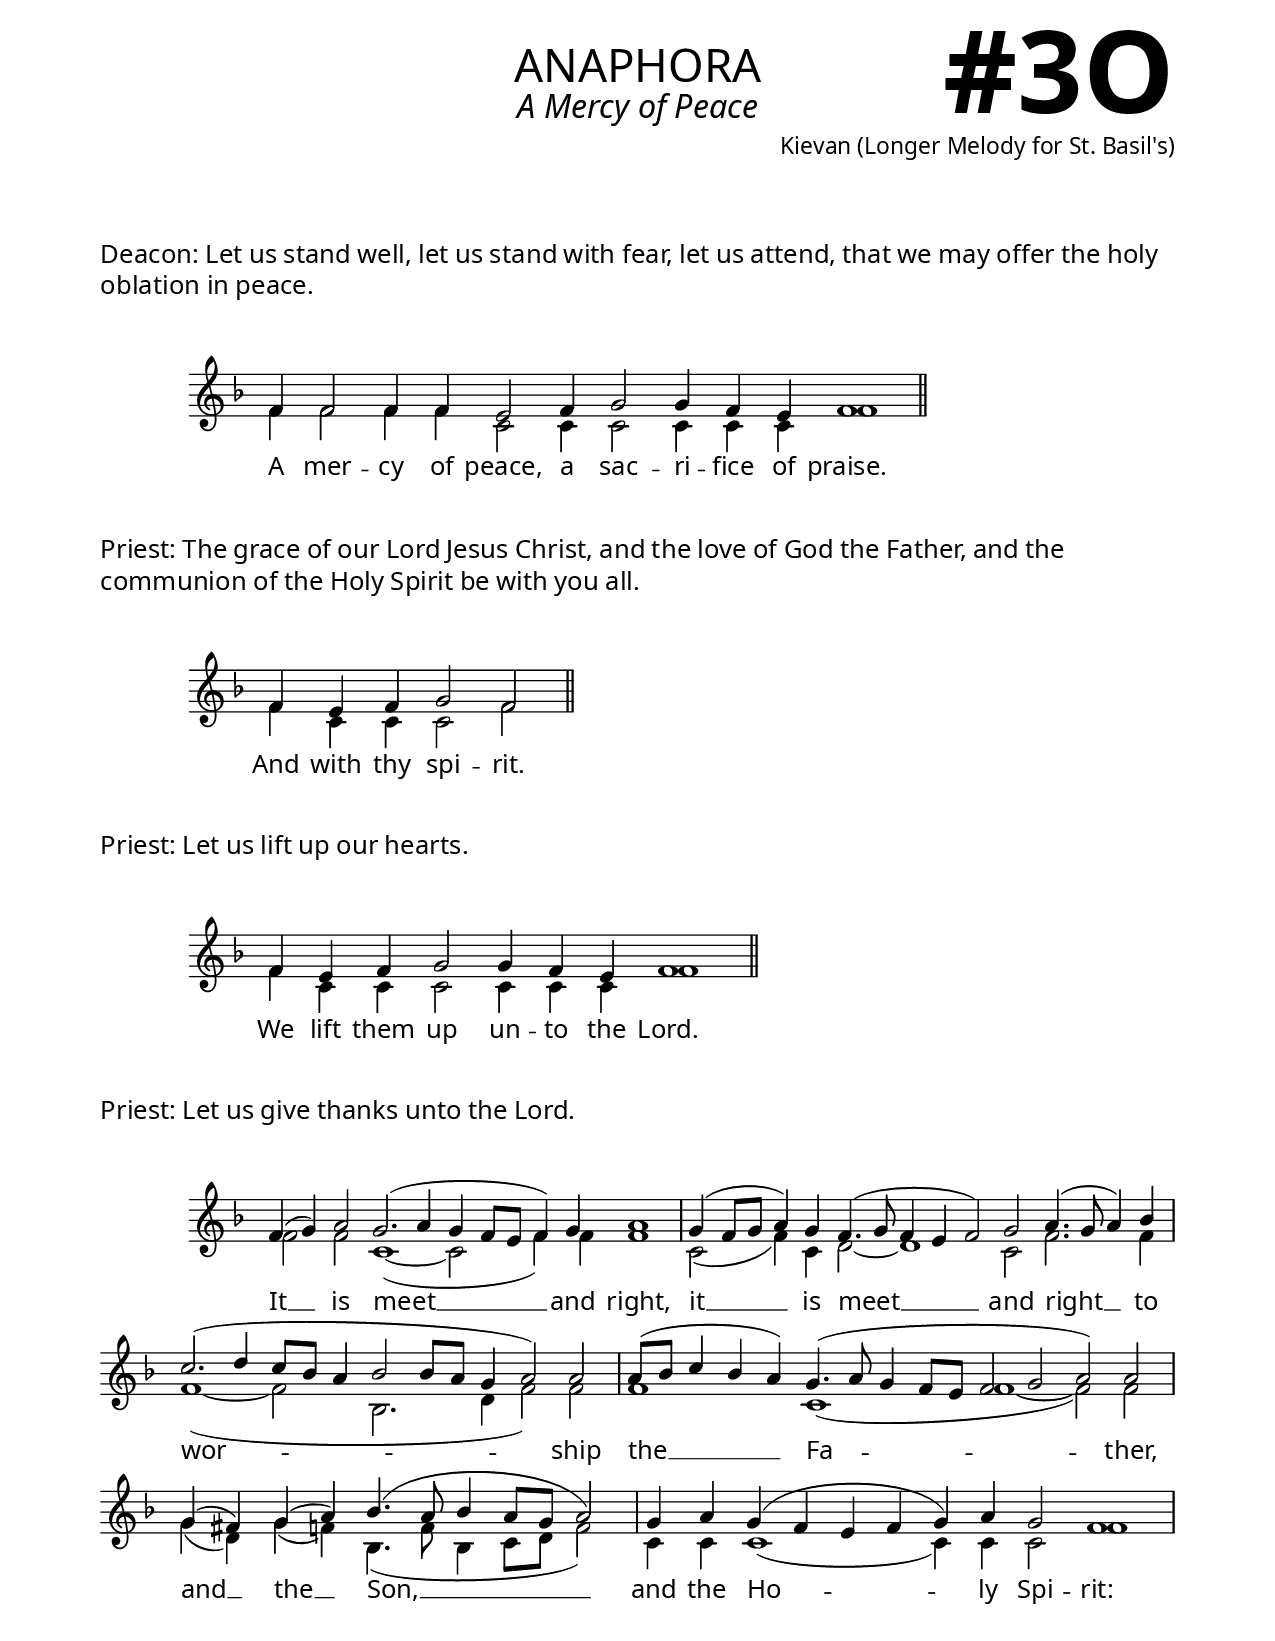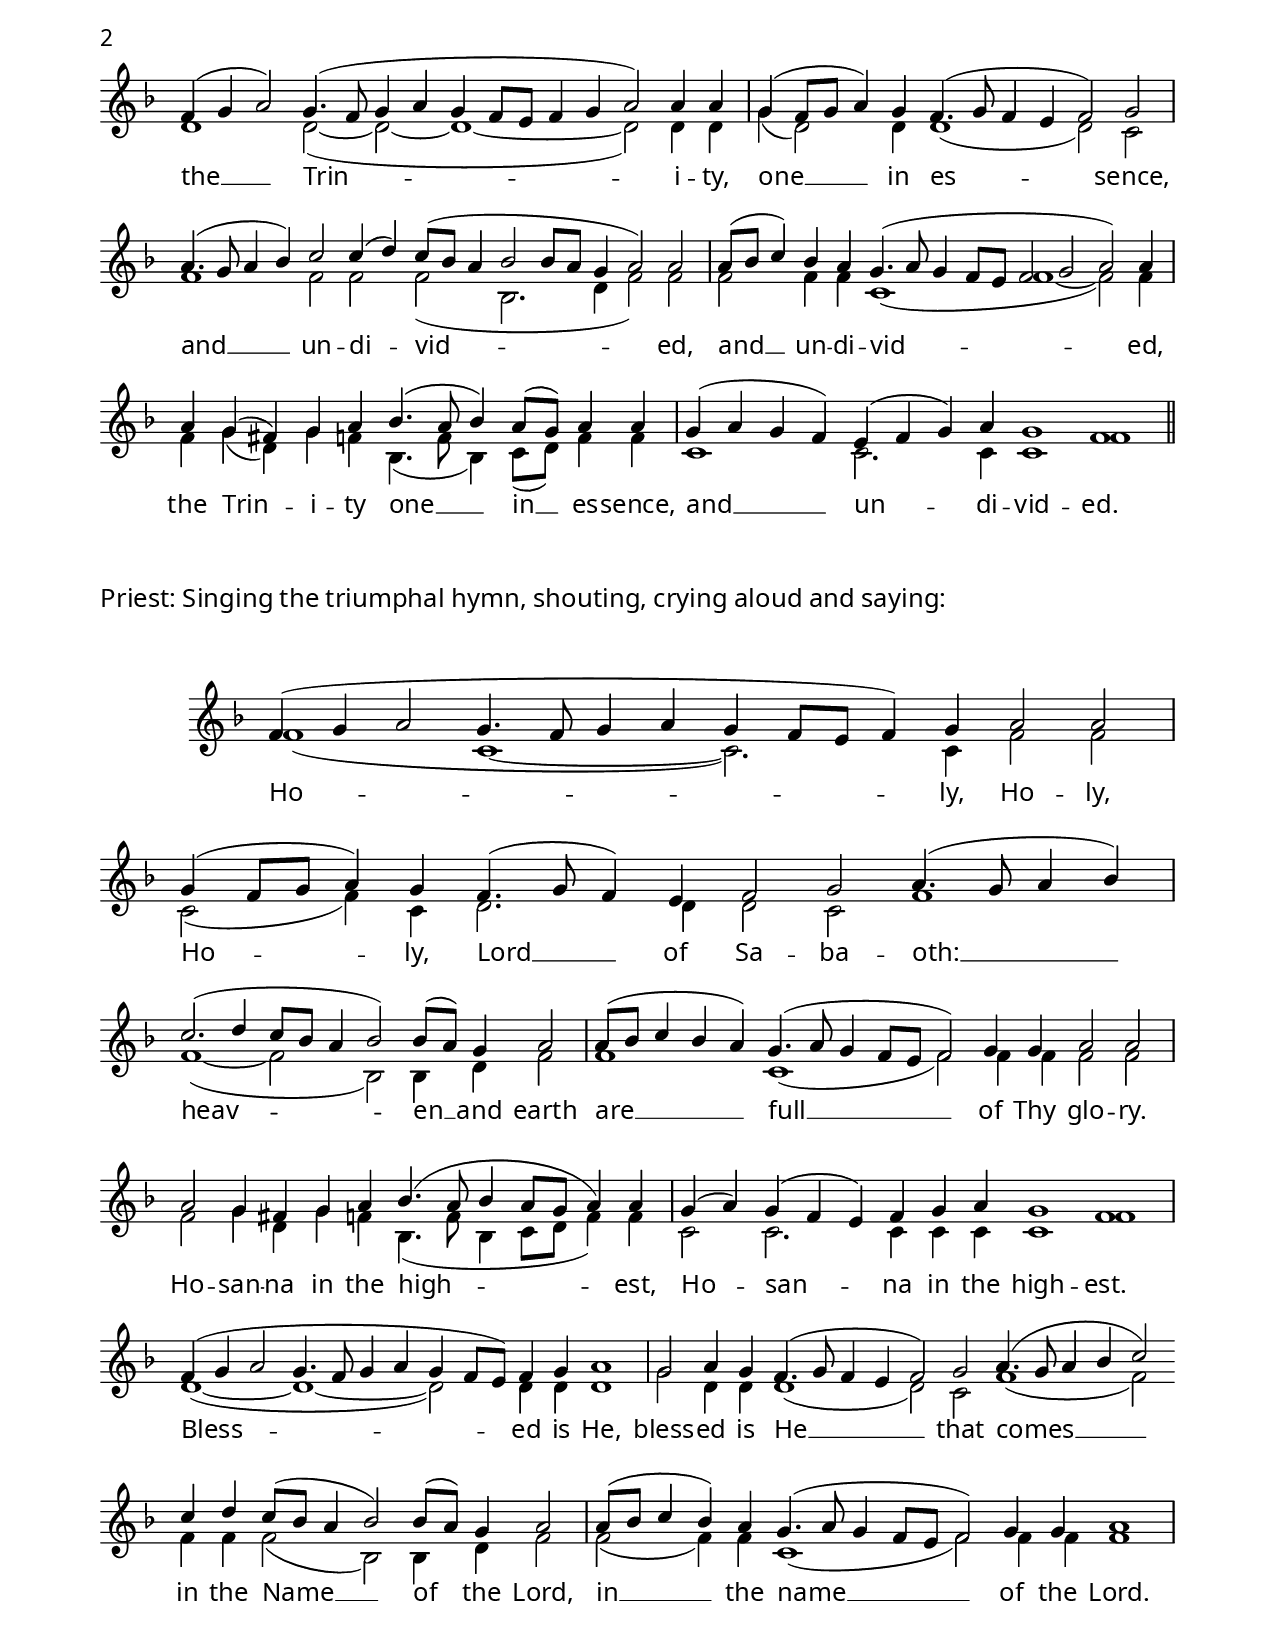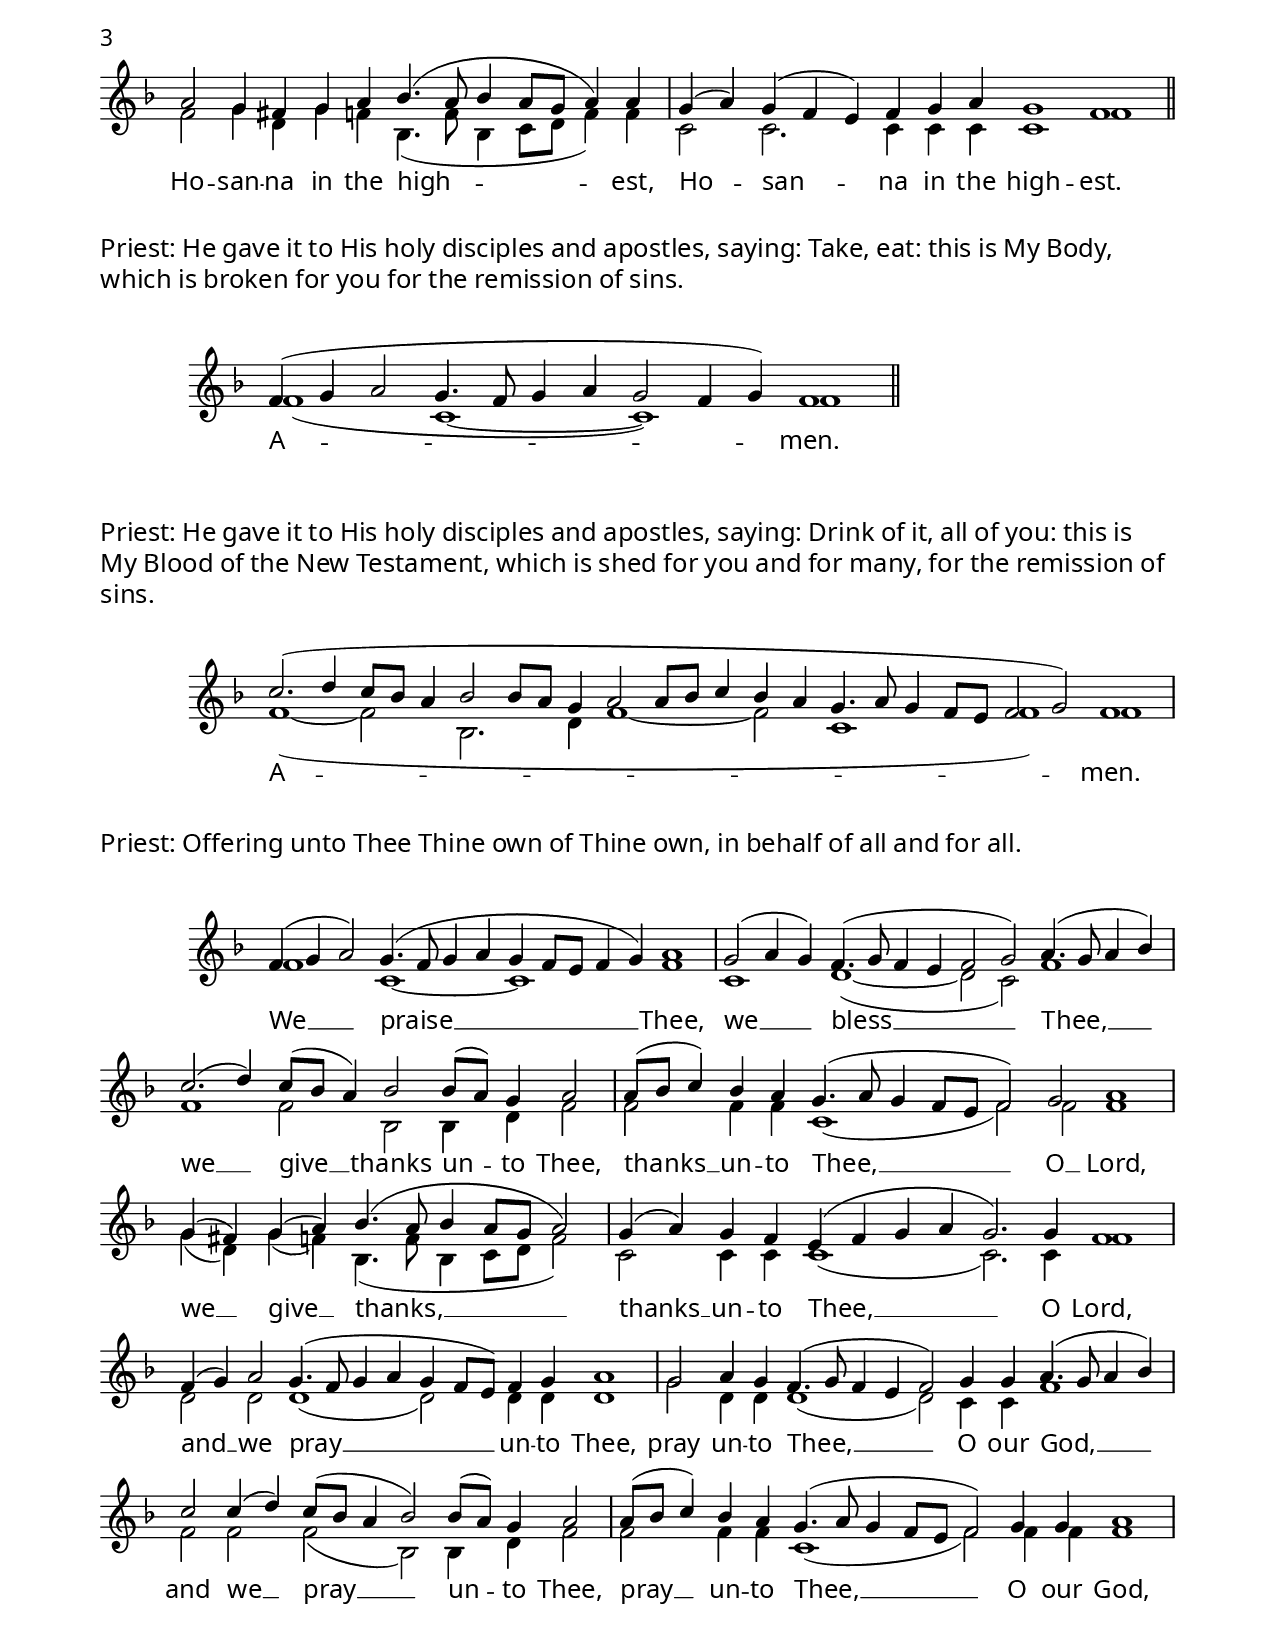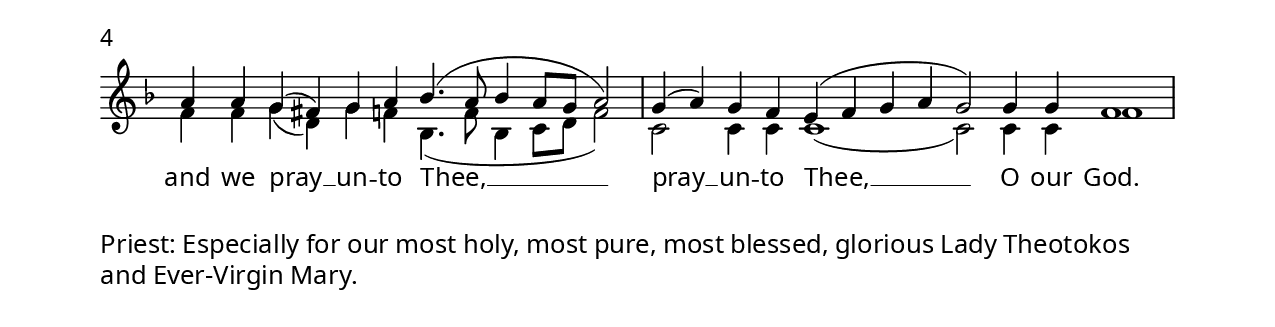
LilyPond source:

\version "2.24.4"

\header {
    title = "anaphora"
    subtitle = "A Mercy of Peace"
    composer = "Kievan (Longer Melody for St. Basil's)"
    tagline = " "
}


bindernumber = \markup {
    \override #'(font-name . "Goudy Old Style Bold")

    \fontsize #14 "#3O" 
     }


subTitleFont = \markup {\fill-line {
                \fontsize #3 \override #'(font-name . "EB Garamond Italic")
                \fromproperty #'header:subtitle
                }}

titleFont = \markup {\fill-line {
                \fontsize #8 \caps
                \override #'(font-name . "EB Garamond")
                \fromproperty #'header:title
                }}

\paper {
    #(set-paper-size "letter")
    page-breaking = #ly:optimal-breaking
    ragged-last-bottom = ##t
    right-margin = 17\mm
    left-margin = 17\mm
    #(define fonts
        (set-global-fonts
            #:roman "EB Garamond SemiBold"
    ))
    bookTitleMarkup = \markup \null
    oddHeaderMarkup = \markup {
        \override #'(baseline-skip . 3.5) \fill-line {
            \if \on-first-page  %version 2.23.4
            % \raise #8 \fromproperty #'header:dedication % to ajust and uncomment for dedication
            \if \on-first-page %version 2.23.4
            \raise #3 % to ajust
            \column {
                \titleFont
                \subTitleFont
                \fill-line {
                \smaller \bold
                \fromproperty #'header:subsubtitle
                }
                \fill-line {
                \large \override #'(font-name . "EB Garamond")
                \fromproperty #'header:poet
                { \large \bold \fromproperty #'header:instrument }
                \override #'(font-name . "EB Garamond Medium") \fromproperty #'header:composer
                }
                \fill-line {
                \fromproperty #'header:meter
                \fromproperty #'header:arranger
                }
            }
            \if \on-first-page
                \right-align \bindernumber

        }
        \raise #5
        \if \should-print-page-number %version 2.23.4
        % \if \should-print-page-number  %version 2.23.3
        \fromproperty #'page:page-number-string
    }
    evenHeaderMarkup = \oddHeaderMarkup

}

#(define-markup-command (ebregular layout props text)
   (markup?)
   (interpret-markup layout props
     (markup #:override '(font-name . "EB Garamond") text )))

\markup \vspace #2
\markup \wordwrap {\larger {  Deacon: \ebregular{Let us stand well, let us stand with fear, let us attend, that we may offer the holy oblation in peace.}}}
\markup \vspace #1


\version "2.24.4"




keyTime = { \key f \major}
cadenzaMeasure = {
  \cadenzaOff
  \partial 1024 s1024
  \cadenzaOn

}

SopMusic    = \relative { 
    \override Score.BarNumber.break-visibility = #all-visible
    \cadenzaOn
    f'4 f2 f4 f e2
    f4 g2 g4 f e f1 \cadenzaMeasure \section
}

BassMusic   = \relative {
    \override Score.BarNumber.break-visibility = #all-visible
    \cadenzaOn
    f'4 f2 f4 f c2 
    c4 c2 c4 c c f1

}

VerseOne = \lyricmode {
    A mer -- cy of peace,
    a sac -- ri -- fice of praise.
    }


\score {
    \new Staff %\with {midiInstrument = "choir aahs"} 
    <<
        \clef "treble"
        \new Voice = "Sop"  { \voiceOne \keyTime \SopMusic}
        \new Voice = "Bass"  { \voiceTwo \keyTime \BassMusic}

        \new Lyrics \lyricsto "Sop" { \VerseOne }
    >>
    \layout {
    \context {
        \Score
            \omit BarNumber
            \override SpacingSpanner.common-shortest-duration = #(ly:make-moment 1/16)
    }
    \context {
        \Staff
            \remove Time_signature_engraver
    }
    \context {
        \Lyrics
            \override LyricSpace.minimum-distance = #1.0
    }
    }
    \midi {
        \tempo 4 = 120
    }
}







\markup \vspace #1
\markup \wordwrap {\larger {  Priest: \ebregular{The grace of our Lord Jesus Christ, and the love of God the Father, and the communion of the Holy Spirit be with you all.}}}
\markup \vspace #1

\version "2.24.4"




keyTime = { \key f \major}
cadenzaMeasure = {
  \cadenzaOff
  \partial 1024 s1024
  \cadenzaOn

}

SopMusic    = \relative { 
    \override Score.BarNumber.break-visibility = #all-visible
    \cadenzaOn
    f'4 e f g2 f \cadenzaMeasure \section

}

BassMusic   = \relative {
    \override Score.BarNumber.break-visibility = #all-visible
    \cadenzaOn
    f'4 c c c2 f \cadenzaMeasure \section
}

VerseOne = \lyricmode {
    And with thy spi -- rit.
    }


\score {
    \new Staff % \with {midiInstrument = "choir aahs"} 
    <<
        \clef "treble"
        \new Voice = "Sop"  { \voiceOne \keyTime \SopMusic}
        \new Voice = "Bass"  { \voiceTwo \keyTime \BassMusic}

        \new Lyrics \lyricsto "Sop" { \VerseOne }
    >>
    \layout {
    \context {
        \Score
            \omit BarNumber
            \override SpacingSpanner.common-shortest-duration = #(ly:make-moment 1/16)

    }
    \context {
        \Staff
            \remove Time_signature_engraver
    }
    \context {
        \Lyrics
            \override LyricSpace.minimum-distance = #1.0
    }
    }
    \midi {
        \tempo 4 = 120
    }
}







\markup \vspace #1
\markup \wordwrap {\larger {  Priest: \ebregular{Let us lift up our hearts.}}}
\markup \vspace #1

\version "2.24.4"




keyTime = { \key f \major}
cadenzaMeasure = {
  \cadenzaOff
  \partial 1024 s1024
  \cadenzaOn

}

SopMusic    = \relative { 
    \override Score.BarNumber.break-visibility = #all-visible
    \cadenzaOn
    f'4 e f g2 g4 f e f1 \cadenzaMeasure \section

}

BassMusic   = \relative {
    \override Score.BarNumber.break-visibility = #all-visible
    \cadenzaOn
    f'4 c c c2 c4 c c f1 \cadenzaMeasure \section
}

VerseOne = \lyricmode {
    We lift them up un -- to the Lord.
    }


\score {
    \new Staff %\with {midiInstrument = "choir aahs"} 
    <<
        \clef "treble"
        \new Voice = "Sop"  { \voiceOne \keyTime \SopMusic}
        \new Voice = "Bass"  { \voiceTwo \keyTime \BassMusic}

        \new Lyrics \lyricsto "Sop" { \VerseOne }
    >>
    \layout {
    \context {
        \Score
            \omit BarNumber
            \override SpacingSpanner.common-shortest-duration = #(ly:make-moment 1/16)

    }
    \context {
        \Staff
            \remove Time_signature_engraver
    }
    \context {
        \Lyrics
            \override LyricSpace.minimum-distance = #1.0
    }
    }
    \midi {
        \tempo 4 = 120
    }
}







\markup \vspace #1
\markup \wordwrap {\larger {  Priest: \ebregular{Let us give thanks unto the Lord.}}}
\markup \vspace #1

\version "2.24.4"




keyTime = { \key f \major}
cadenzaMeasure = {
    \cadenzaOff
    \partial 1024 s1024
    \cadenzaOn
}

SopMusic    = \relative { 
    \override Score.BarNumber.break-visibility = #all-visible
    \cadenzaOn
    f'4( g) a2 g2.( a4 g f8[ e] f4) g a1 \cadenzaMeasure
    g4( f8[ g] a4) g f4.( g8 f4 e f2) g a4.( g8 a4) bes \cadenzaMeasure
    c2.( d4 c8[ bes] a4 bes2 bes8[ a] g4 a2) a \cadenzaMeasure
    a8([ bes] c4 bes a) g4.( a8 g4 f8[ e] f2 g a) a \cadenzaMeasure

    g4( fis) g( a) bes4.( a8 bes4 a8[ g] a2) \cadenzaMeasure
    g4 a g( f e f g) a g2 f1 \cadenzaMeasure
    f4( g a2) g4.( f8 g4 a g f8[ e] f4 g a2) a4 a \cadenzaMeasure
    g4( f8[ g] a4) g f4.( g8 f4 e f2) g \cadenzaMeasure

    a4.( g8 a4 bes) c2 c4( d) c8([ bes] a4 bes2 bes8[ a] g4 a2) a \cadenzaMeasure
    a8([ bes] c4) bes a g4.( a8 g4 f8[ e] f2 g a) a4 \cadenzaMeasure
    a4 g( fis) g a bes4.( a8 bes4) a8([ g]) a4 a \cadenzaMeasure
    g4( a g f) e( f g) a g1 f \cadenzaMeasure \section
}

BassMusic   = \relative {
    \override Score.BarNumber.break-visibility = #all-visible
    \cadenzaOn
    f'2 f c1(~ c2 f4) f f1 \cadenzaMeasure
    c2( f4) c d2~ d1 c2 f2. f4 \cadenzaMeasure
    f1(~ f2 bes,2. d4 f2) f \cadenzaMeasure
    f1 c( f~ f2) f \cadenzaMeasure

    g4( d) g( f) bes,4.( f'8 bes,4 c8[ d] f2) \cadenzaMeasure
    c4 c c1( c4) c c2 f1 \cadenzaMeasure
    d1 d2(~ d~ d1~ d2) d4 d \cadenzaMeasure
    g4( d2) d4 d1( d2) c \cadenzaMeasure

    f1 f2 f f( bes,2. d4 f2) f \cadenzaMeasure
    f2 f4 f c1( f~ f2) f4 \cadenzaMeasure
    f4 g( d) g f bes,4.( f'8 bes,4) c8([ d]) f4 f \cadenzaMeasure
    c1 c2. c4 c1 f \cadenzaMeasure \section
}

VerseOne = \lyricmode {
    It __ is meet __ and right,
    it __ is meet __ and right __ to
    wor -- ship
    the __ Fa -- ther,

    and __ the __ Son, __
    and the Ho -- ly Spi -- rit:
    the __ Trin -- i -- ty,
    one __ in es -- sence,

    and __ un -- di -- vid -- ed,
    and __ un -- di -- vid -- ed,
    the Trin -- i -- ty one __ in __ es -- sence,
    and __ un -- di -- vid -- ed.

    }


\score {
    \new Staff % \with {midiInstrument = "choir aahs"} 
    <<
        \clef "treble"
        \new Voice = "Sop"  { \voiceOne \keyTime \SopMusic}
        \new Voice = "Bass"  { \voiceTwo \keyTime \BassMusic}

        \new Lyrics \lyricsto "Sop" { \VerseOne }
    >>
    \layout {
    \context {
        \Score
            \omit BarNumber
            \override SpacingSpanner.common-shortest-duration = #(ly:make-moment 1/16)

    }
    \context {
        \Staff
            \remove Time_signature_engraver
    }
    \context {
        \Lyrics
            \override LyricSpace.minimum-distance = #1.0
    }
    }
    \midi {
        \tempo 4 = 120
    }
}







\markup \vspace #1
\markup \wordwrap {\larger {  Priest: \ebregular{Singing the triumphal hymn, shouting, crying aloud and saying:}}}
\markup \vspace #1

\version "2.24.4"




keyTime = { \key f \major}
cadenzaMeasure = {
  \cadenzaOff
  \partial 1024 s1024
  \cadenzaOn

}

SopMusic    = \relative { 
    \override Score.BarNumber.break-visibility = #all-visible
    \cadenzaOn
    f'4( g a2 g4. f8 g4 a g f8[ e] f4) g a2 a \cadenzaMeasure
    g4( f8[ g] a4) g f4.( g8 f4) e4 f2 g a4.( g8 a4 bes) \cadenzaMeasure
    c2.( d4 c8[ bes] a4 bes2) bes8([ a]) g4 a2 \cadenzaMeasure
    a8([ bes] c4 bes a) g4.( a8 g4 f8[ e] f2) g4 g a2 a \cadenzaMeasure

    a2 g4 fis g a bes4.( a8 bes4 a8[ g] a4) a \cadenzaMeasure
    g4( a) g4( f e) f g a g1 f1 \cadenzaMeasure
    f4( g a2 g4. f8 g4 a g f8[ e]) f4 g a1 \cadenzaMeasure
    g2 a4 g f4.( g8 f4 e f2) g a4.( g8 a4 bes c2) \allowBreak
    
    c4 d c8([ bes] a4 bes2) bes8([ a]) g4 a2 \cadenzaMeasure
    a8([ bes] c4 bes) a g4.( a8 g4 f8[ e] f2) g4 g a1 \cadenzaMeasure
    a2 g4 fis g a bes4.( a8 bes4 a8[ g] a4) a \cadenzaMeasure
    g4( a) g( f e) f g a g1 f \cadenzaMeasure \section
    
}

BassMusic   = \relative {
    \override Score.BarNumber.break-visibility = #all-visible
    \cadenzaOn
    f'1( c~ c2.) c4 f2 f \cadenzaMeasure
    c2( f4) c4 d2. d4 d2 c f1 \cadenzaMeasure
    f1(~ f2 bes,) bes4 d f2 \cadenzaMeasure
    f1 c( f2) f4 f f2 f \cadenzaMeasure

    f2 g4 d g f bes,4.( f'8 bes,4 c8[ d] f4) f \cadenzaMeasure
    c2 c2. c4 c c c1 f1 \cadenzaMeasure
    d1(~ d~ d2) d4 d d1 \cadenzaMeasure
    g2 d4 d d1( d2) c f1( f2)

    f4 f f2( bes,) bes4 d f2 \cadenzaMeasure
    f2( f4) f c1( f2) f4 f f1 \cadenzaMeasure
    f2 g4 d g f bes,4.( f'8 bes,4 c8[ d] f4) f \cadenzaMeasure
    c2 c2. c4 c c c1 f \cadenzaMeasure \section

}

VerseOne = \lyricmode {
    Ho -- ly, Ho -- ly, 
    Ho -- ly, Lord __ of Sa -- ba -- oth: __
    heav -- en __ and earth
    are __ full __ of Thy glo -- ry.

    Ho -- san -- na in the high -- est,
    Ho -- san -- na in the high -- est.
    Bless -- ed is He,
    bless -- ed is He __ that comes __

    in the Name __ of the Lord,
    in __ the name __ of the Lord.
    Ho -- san -- na in the high -- est,
    Ho -- san -- na in the high -- est.
    }


\score {
    \new Staff \with {midiInstrument = "choir aahs"} <<
        \clef "treble"
        \new Voice = "Sop"  { \voiceOne \keyTime \SopMusic}
        \new Voice = "Bass"  { \voiceTwo \keyTime \BassMusic}

        \new Lyrics \lyricsto "Sop" { \VerseOne }
    >>
    \layout {
    \context {
        \Score
            \omit BarNumber
            \override SpacingSpanner.common-shortest-duration = #(ly:make-moment 1/16)
    }
    \context {
        \Staff
            \remove Time_signature_engraver
    }
    \context {
        \Lyrics
            \override LyricSpace.minimum-distance = #1.0
    }
    }
    \midi {
        \tempo 4 = 120
    }
}







\markup \vspace #1
\markup \wordwrap {\larger {  Priest: \ebregular{He gave it to His holy disciples and apostles, saying: Take, eat: this is My Body, which is broken for you for the remission of sins.}}}
\markup \vspace #1

\version "2.24.4"




keyTime = { \key f \major}
cadenzaMeasure = {
  \cadenzaOff
  \partial 1024 s1024
  \cadenzaOn

}

SopMusic    = \relative { 
    \override Score.BarNumber.break-visibility = #all-visible
    \cadenzaOn
    f'4( g a2 g4. f8 g4 a g2 f4 g) f1 \cadenzaMeasure \section


}

BassMusic   = \relative {
    \override Score.BarNumber.break-visibility = #all-visible
    \cadenzaOn
    f'1( c~ c) f \cadenzaMeasure \section
}

VerseOne = \lyricmode {
    A -- men.
    }


\score {
    \new Staff \with {midiInstrument = "choir aahs"} <<
        \clef "treble"
        \new Voice = "Sop"  { \voiceOne \keyTime \SopMusic}
        \new Voice = "Bass"  { \voiceTwo \keyTime \BassMusic}

        \new Lyrics \lyricsto "Sop" { \VerseOne }
    >>
    \layout {
    \context {
        \Score
            \omit BarNumber
            \override SpacingSpanner.common-shortest-duration = #(ly:make-moment 1/16)

    }
    \context {
        \Staff
            \remove Time_signature_engraver
    }
    \context {
        \Lyrics
            \override LyricSpace.minimum-distance = #1.0
    }
    }
    \midi {
        \tempo 4 = 120
    }
}







\markup \vspace #1
\markup \wordwrap {\larger {  Priest: \ebregular{He gave it to His holy disciples and apostles, saying: Drink of it, all of you: this is My Blood of the New Testament, which is shed for you and for many, for the remission of sins.}}}
\markup \vspace #1

\version "2.24.4"




keyTime = { \key f \major}
cadenzaMeasure = {
  \cadenzaOff
  \partial 1024 s1024
  \cadenzaOn

}

SopMusic    = \relative { 
    \override Score.BarNumber.break-visibility = #all-visible
    \cadenzaOn
    c''2.( d4 c8[ bes] a4 bes2 bes8[ a] g4 a2 a8[ bes] c4 bes a g4. a8 g4 f8[ e] f2 g) f1 \cadenzaMeasure
}

BassMusic   = \relative {
    \override Score.BarNumber.break-visibility = #all-visible
    \cadenzaOn
    f'1(~ f2 bes,2. d4 f1~ f2 c1 f) f \cadenzaMeasure
}

VerseOne = \lyricmode {
    A -- men.
    }


\score {
    \new Staff \with {midiInstrument = "choir aahs"} <<
        \clef "treble"
        \new Voice = "Sop"  { \voiceOne \keyTime \SopMusic}
        \new Voice = "Bass"  { \voiceTwo \keyTime \BassMusic}

        \new Lyrics \lyricsto "Sop" { \VerseOne }
    >>
    \layout {
    \context {
        \Score
            \omit BarNumber
            \override SpacingSpanner.common-shortest-duration = #(ly:make-moment 1/16)

    }
    \context {
        \Staff
            \remove Time_signature_engraver
    }
    \context {
        \Lyrics
            \override LyricSpace.minimum-distance = #1.0
    }
    }
    \midi {
        \tempo 4 = 120
    }
}







\markup \vspace #1
\markup \wordwrap {\larger {  Priest: \ebregular{Offering unto Thee Thine own of Thine own, in behalf of all and for all.}}}
\markup \vspace #1

\version "2.24.4"




keyTime = { \key f \major}
cadenzaMeasure = {
  \cadenzaOff
  \partial 1024 s1024
  \cadenzaOn

}

SopMusic    = \relative { 
    \override Score.BarNumber.break-visibility = #all-visible
    \cadenzaOn
    f'4( g a2) g4.( f8 g4 a g f8[ e] f4 g) a1 \cadenzaMeasure
    g2( a4 g) f4.( g8 f4 e f2 g) a4.( g8 a4 bes) \cadenzaMeasure
    c2.( d4) c8([ bes] a4) bes2 bes8([ a]) g4 a2 \cadenzaMeasure
    a8([ bes] c4) bes a g4.( a8 g4 f8[ e] f2) g a1 \cadenzaMeasure

    g4( fis) g( a) bes4.( a8 bes4 a8[ g] a2) \cadenzaMeasure
    g4( a) g f e( f g a g2.) g4 f1 \cadenzaMeasure
    f4( g) a2 g4.( f8 g4 a g f8[ e]) f4 g a1 \cadenzaMeasure
    g2 a4 g f4.( g8 f4 e f2) g4 g a4.( g8 a4 bes) \cadenzaMeasure

    c2 c4( d) c8([ bes] a4 bes2) bes8([ a]) g4 a2 \cadenzaMeasure
    a8([ bes] c4) bes4 a g4.( a8 g4 f8[ e] f2) g4 g a1 \cadenzaMeasure
    a4 a g( fis) g a bes4.( a8 bes4 a8[ g] a2) \cadenzaMeasure
    g4( a) g f e( f g a g2) g4 g f1 \cadenzaMeasure

}

BassMusic   = \relative {
    \override Score.BarNumber.break-visibility = #all-visible
    \cadenzaOn

    f'1 c~ c f \cadenzaMeasure
    c1 d(~ d2 c) f1 \cadenzaMeasure
    f1 f2 bes, bes4 d f2 \cadenzaMeasure
    f2 f4 f c1( f2) f f1 \cadenzaMeasure

    g4( d) g( f) bes,4.( f'8 bes,4 c8[ d] f2) \cadenzaMeasure
    c2 c4 c c1( c2.) c4 f1 \cadenzaMeasure
    d2 d d1( d2) d4 d d1 \cadenzaMeasure
    g2 d4 d d1( d2) c4 c f1 \cadenzaMeasure

    f2 f f( bes,) bes4 d f2 \cadenzaMeasure
    f2 f4 f c1( f2) f4 f f1 \cadenzaMeasure
    f4 f g( d) g f bes,4.( f'8 bes,4 c8[ d] f2) \cadenzaMeasure
    c2 c4 c c1( c2) c4 c f1 \cadenzaMeasure

}

VerseOne = \lyricmode {
    We __ praise __ Thee,
    we __ bless __ Thee, __
    we __ give __ thanks un -- to Thee, 
    thanks __ un -- to Thee, __ O __ Lord,

    we __ give __ thanks, __
    thanks __ un -- to Thee, __ O Lord,
    and __ we pray __ un -- to Thee,
    pray un -- to Thee, __ O our God, __

    and we __ pray __ un -- to Thee,
    pray __ un -- to Thee, __ O our God,
    and we pray __ un -- to Thee, __
    pray __ un -- to Thee, __ O our God.
    }


\score {
    \new Staff \with {midiInstrument = "choir aahs"} <<
        \clef "treble"
        \new Voice = "Sop"  { \voiceOne \keyTime \SopMusic}
        \new Voice = "Bass"  { \voiceTwo \keyTime \BassMusic}

        \new Lyrics \lyricsto "Sop" { \VerseOne }
    >>
    \layout {
    \context {
        \Score
            \omit BarNumber
            \override SpacingSpanner.common-shortest-duration = #(ly:make-moment 1/16)

    }
    \context {
        \Staff
            \remove Time_signature_engraver
    }
    \context {
        \Lyrics
            \override LyricSpace.minimum-distance = #1.0
    }
    }
    \midi {
        \tempo 4 = 120
    }
}







\markup \vspace #1
\markup \wordwrap {\larger {  Priest: \ebregular{Especially for our most holy, most pure, most blessed, glorious Lady Theotokos and Ever-Virgin Mary.}}}
\markup \vspace #1